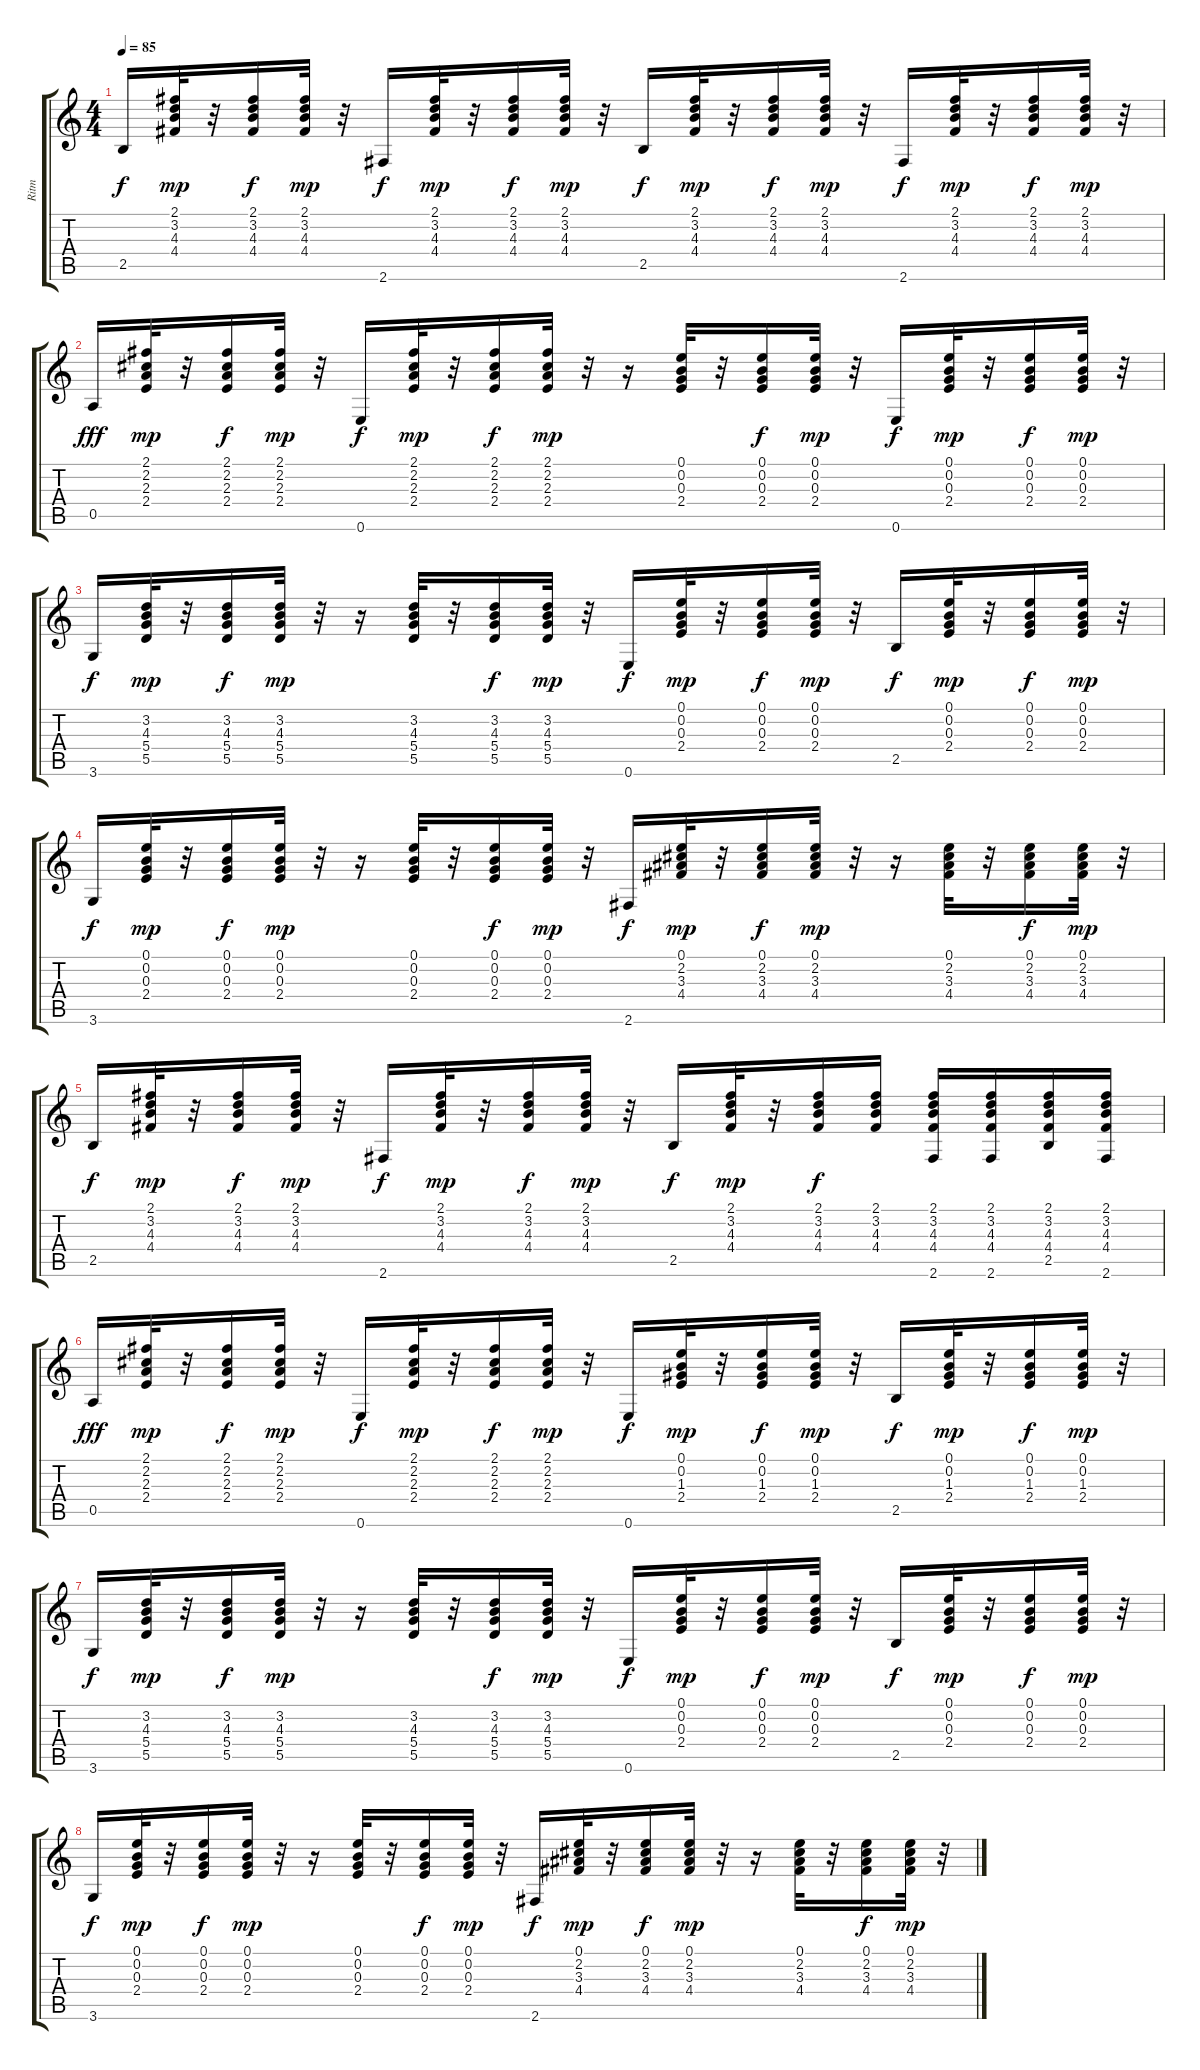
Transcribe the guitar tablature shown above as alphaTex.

\track ("Ritm" "Ritm") {instrument acousticguitarsteel}
\staff {score tabs}
\tuning (E4 B3 G3 D3 A2 E2) {hide}
\ts (4 4)
\tempo 85
\clef g2
\ks c
2.5.16{dy f} (2.1 3.2 4.3 4.4).32{dy mp} r.32 (2.1 3.2 4.3 4.4).16{dy f} (2.1 3.2 4.3 4.4).32{dy mp} r.32 2.6.16{dy f} (2.1 3.2 4.3 4.4).32{dy mp} r.32 (2.1 3.2 4.3 4.4).16{dy f} (2.1 3.2 4.3 4.4).32{dy mp} r.32 2.5.16{dy f} (2.1 3.2 4.3 4.4).32{dy mp} r.32 (2.1 3.2 4.3 4.4).16{dy f} (2.1 3.2 4.3 4.4).32{dy mp} r.32 2.6.16{dy f} (2.1 3.2 4.3 4.4).32{dy mp} r.32 (2.1 3.2 4.3 4.4).16{dy f} (2.1 3.2 4.3 4.4).32{dy mp} r.32 |
0.5.16{dy fff} (2.1 2.2 2.3 2.4).32{dy mp} r.32 (2.1 2.2 2.3 2.4).16{dy f} (2.1 2.2 2.3 2.4).32{dy mp} r.32 0.6.16{dy f} (2.1 2.2 2.3 2.4).32{dy mp} r.32 (2.1 2.2 2.3 2.4).16{dy f} (2.1 2.2 2.3 2.4).32{dy mp} r.32 r.16 (0.1 0.2 0.3 2.4).32 r.32 (0.1 0.2 0.3 2.4).16{dy f} (0.1 0.2 0.3 2.4).32{dy mp} r.32 0.6.16{dy f} (0.1 0.2 0.3 2.4).32{dy mp} r.32 (0.1 0.2 0.3 2.4).16{dy f} (0.1 0.2 0.3 2.4).32{dy mp} r.32 |
3.6.16{dy f} (3.2 4.3 5.4 5.5).32{dy mp} r.32 (3.2 4.3 5.4 5.5).16{dy f} (3.2 4.3 5.4 5.5).32{dy mp} r.32 r.16 (3.2 4.3 5.4 5.5).32 r.32 (3.2 4.3 5.4 5.5).16{dy f} (3.2 4.3 5.4 5.5).32{dy mp} r.32 0.6.16{dy f} (0.1 0.2 0.3 2.4).32{dy mp} r.32 (0.1 0.2 0.3 2.4).16{dy f} (0.1 0.2 0.3 2.4).32{dy mp} r.32 2.5.16{dy f} (0.1 0.2 0.3 2.4).32{dy mp} r.32 (0.1 0.2 0.3 2.4).16{dy f} (0.1 0.2 0.3 2.4).32{dy mp} r.32 |
3.6.16{dy f} (0.1 0.2 0.3 2.4).32{dy mp} r.32 (0.1 0.2 0.3 2.4).16{dy f} (0.1 0.2 0.3 2.4).32{dy mp} r.32 r.16 (0.1 0.2 0.3 2.4).32 r.32 (0.1 0.2 0.3 2.4).16{dy f} (0.1 0.2 0.3 2.4).32{dy mp} r.32 2.6.16{dy f} (0.1 2.2 3.3 4.4).32{dy mp} r.32 (0.1 2.2 3.3 4.4).16{dy f} (0.1 2.2 3.3 4.4).32{dy mp} r.32 r.16 (0.1 2.2 3.3 4.4).32 r.32 (0.1 2.2 3.3 4.4).16{dy f} (0.1 2.2 3.3 4.4).32{dy mp} r.32 |
2.5.16{dy f} (2.1 3.2 4.3 4.4).32{dy mp} r.32 (2.1 3.2 4.3 4.4).16{dy f} (2.1 3.2 4.3 4.4).32{dy mp} r.32 2.6.16{dy f} (2.1 3.2 4.3 4.4).32{dy mp} r.32 (2.1 3.2 4.3 4.4).16{dy f} (2.1 3.2 4.3 4.4).32{dy mp} r.32 2.5.16{dy f} (2.1 3.2 4.3 4.4).32{dy mp} r.32 (2.1 3.2 4.3 4.4).16{dy f} (2.1 3.2 4.3 4.4).16 (2.1 3.2 4.3 4.4 2.6).16 (2.1 3.2 4.3 4.4 2.6).16 (2.1 3.2 4.3 4.4 2.5).16 (2.1 3.2 4.3 4.4 2.6).16 |
0.5.16{dy fff} (2.1 2.2 2.3 2.4).32{dy mp} r.32 (2.1 2.2 2.3 2.4).16{dy f} (2.1 2.2 2.3 2.4).32{dy mp} r.32 0.6.16{dy f} (2.1 2.2 2.3 2.4).32{dy mp} r.32 (2.1 2.2 2.3 2.4).16{dy f} (2.1 2.2 2.3 2.4).32{dy mp} r.32 0.6.16{dy f} (0.1 0.2 1.3 2.4).32{dy mp} r.32 (0.1 0.2 1.3 2.4).16{dy f} (0.1 0.2 1.3 2.4).32{dy mp} r.32 2.5.16{dy f} (0.1 0.2 1.3 2.4).32{dy mp} r.32 (0.1 0.2 1.3 2.4).16{dy f} (0.1 0.2 1.3 2.4).32{dy mp} r.32 |
3.6.16{dy f} (3.2 4.3 5.4 5.5).32{dy mp} r.32 (3.2 4.3 5.4 5.5).16{dy f} (3.2 4.3 5.4 5.5).32{dy mp} r.32 r.16 (3.2 4.3 5.4 5.5).32 r.32 (3.2 4.3 5.4 5.5).16{dy f} (3.2 4.3 5.4 5.5).32{dy mp} r.32 0.6.16{dy f} (0.1 0.2 0.3 2.4).32{dy mp} r.32 (0.1 0.2 0.3 2.4).16{dy f} (0.1 0.2 0.3 2.4).32{dy mp} r.32 2.5.16{dy f} (0.1 0.2 0.3 2.4).32{dy mp} r.32 (0.1 0.2 0.3 2.4).16{dy f} (0.1 0.2 0.3 2.4).32{dy mp} r.32 |
3.6.16{dy f} (0.1 0.2 0.3 2.4).32{dy mp} r.32 (0.1 0.2 0.3 2.4).16{dy f} (0.1 0.2 0.3 2.4).32{dy mp} r.32 r.16 (0.1 0.2 0.3 2.4).32 r.32 (0.1 0.2 0.3 2.4).16{dy f} (0.1 0.2 0.3 2.4).32{dy mp} r.32 2.6.16{dy f} (0.1 2.2 3.3 4.4).32{dy mp} r.32 (0.1 2.2 3.3 4.4).16{dy f} (0.1 2.2 3.3 4.4).32{dy mp} r.32 r.16 (0.1 2.2 3.3 4.4).32 r.32 (0.1 2.2 3.3 4.4).16{dy f} (0.1 2.2 3.3 4.4).32{dy mp} r.32
